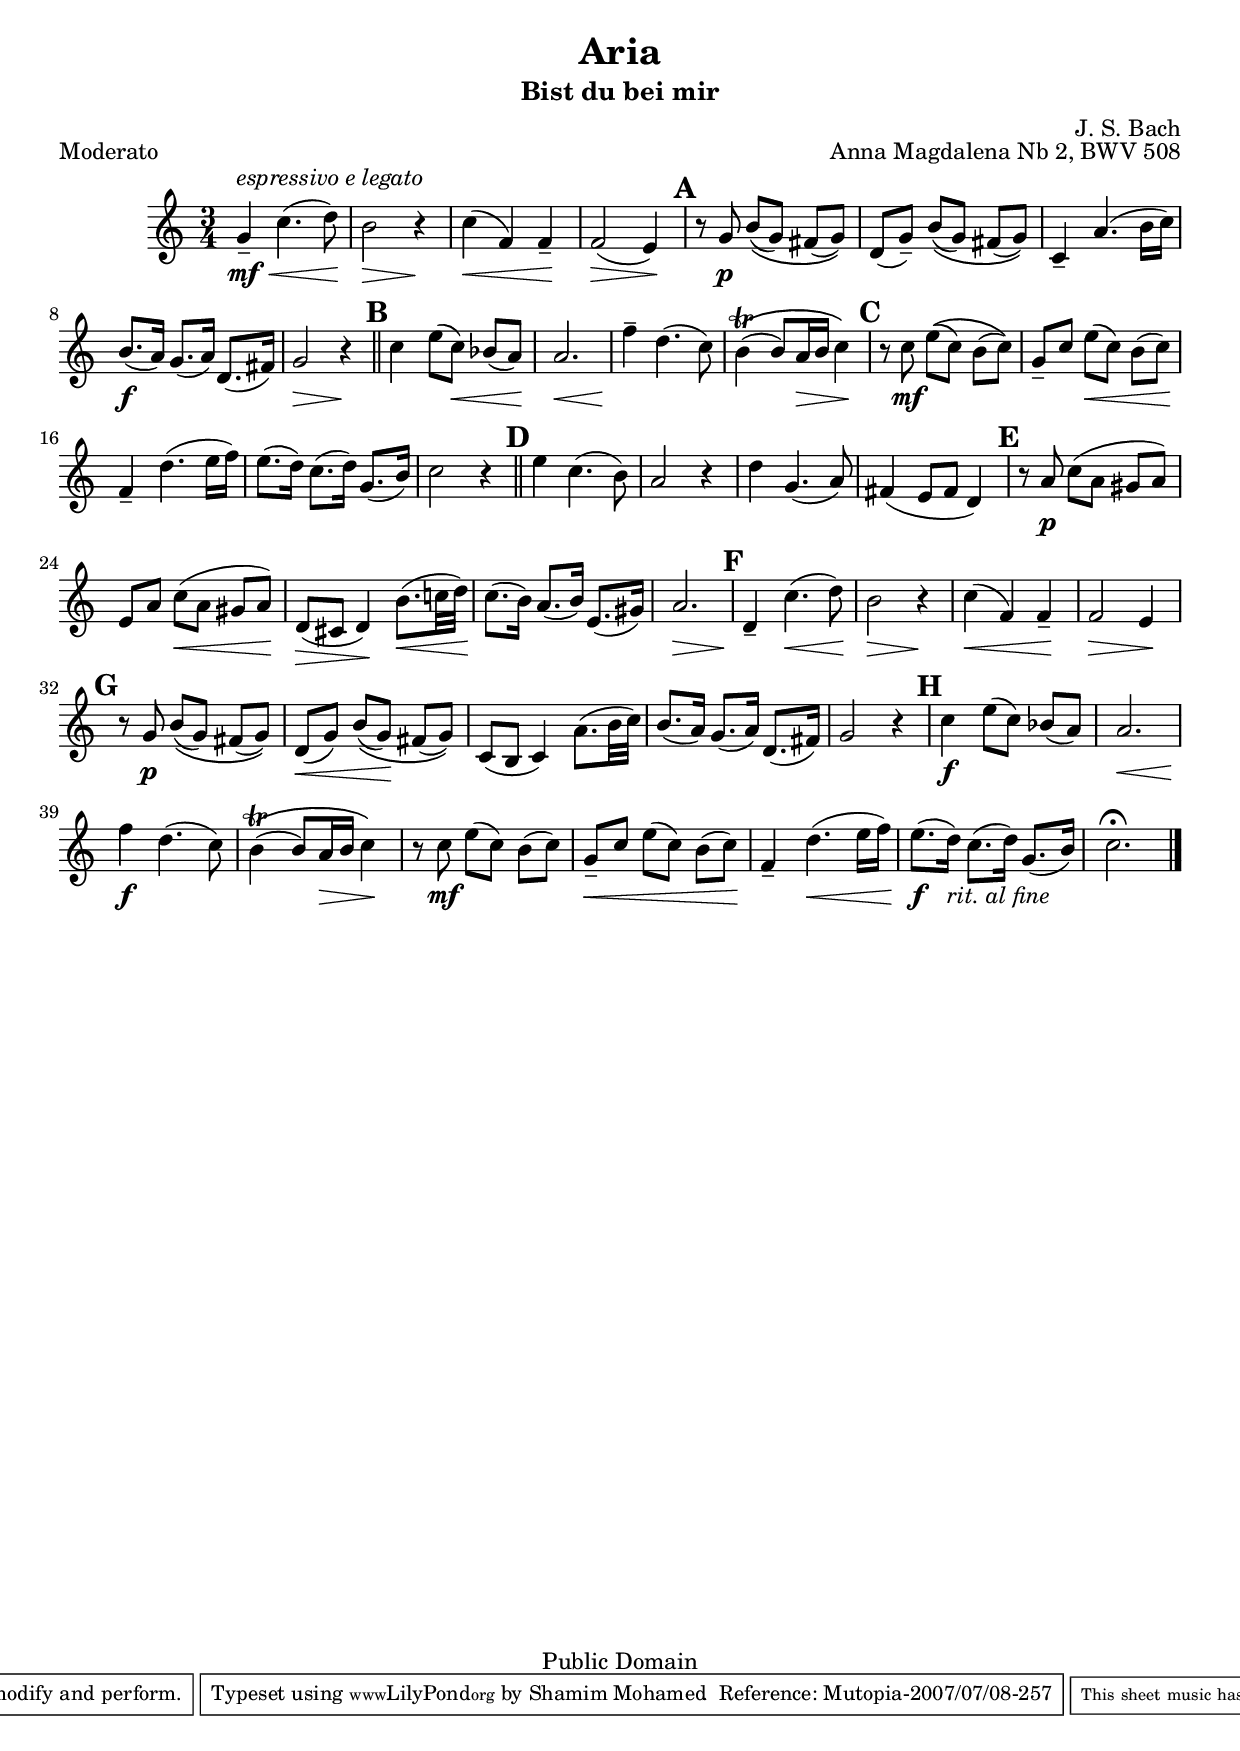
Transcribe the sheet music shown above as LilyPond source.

\version "2.10.25"

\header {
  title = "Aria"
  subtitle = "Bist du bei mir"
  composer = "J. S. Bach"
  opus = "Anna Magdalena Nb 2, BWV 508"

  % Mutopia
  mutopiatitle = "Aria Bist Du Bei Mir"
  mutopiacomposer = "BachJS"
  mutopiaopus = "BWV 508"
  % Don't really know the instrument, but I play it on the trumpet....
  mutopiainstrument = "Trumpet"
  date = "1722 (?)"
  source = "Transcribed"
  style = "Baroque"
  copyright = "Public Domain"
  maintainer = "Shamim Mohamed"
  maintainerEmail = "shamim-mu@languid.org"

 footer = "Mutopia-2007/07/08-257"
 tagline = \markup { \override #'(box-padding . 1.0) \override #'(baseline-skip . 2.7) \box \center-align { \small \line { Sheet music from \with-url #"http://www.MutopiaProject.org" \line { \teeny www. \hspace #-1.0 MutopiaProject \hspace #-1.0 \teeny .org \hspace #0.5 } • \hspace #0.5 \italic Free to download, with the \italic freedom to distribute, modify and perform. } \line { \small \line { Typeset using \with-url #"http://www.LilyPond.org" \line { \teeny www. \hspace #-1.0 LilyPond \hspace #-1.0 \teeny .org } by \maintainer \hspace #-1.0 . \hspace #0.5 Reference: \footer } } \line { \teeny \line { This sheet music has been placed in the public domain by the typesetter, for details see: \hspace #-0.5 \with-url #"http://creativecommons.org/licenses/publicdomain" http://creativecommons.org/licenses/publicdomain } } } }
}

\score {
   \context Staff = staffA {
    \time 3/4
    \clef treble
    \key c \major
    \set Score.markFormatter = #format-mark-numbers
    \override TextScript #'staff-padding = #2
    \override DynamicLineSpanner #'staff-padding = #2.5

    \relative c'' {
      % 1'
      g4--^\markup { \italic "espressivo e legato" } \mf \< c4.( d8) \! |
      b2 \> r4 \! |
      c4( \< f,4) f4-- \! |
      f2( \> e4) \! | 

      \mark \default r8 g8-\p b8[ \( ( g8) ] fis8[( g8)\) ] |
      d8[-( g8)-- ] b8[ \( ( g8) ] fis8[( g8)\) ] |
      c,4-- a'4.( b16 c16) |
      b8.(\f a16) g8.( a16) d,8.( fis16) g2 \> r4\! | \bar "||"

      \mark \default c4 e8[( c8) \< ] bes8[( a8\!) ] |
      a2. \< |
      f'4-- \! d4.( c8) |
      b4\trill \( ( b8) a16 \> b16 c4\!\) |

      \mark \default r8 c8-\mf e8[\(( c8)] b8[( c8)\)] |
      g8[-- c8-] e8[( \< c8) ] b8[( c8\!)] |
      f,4-- d'4.( e16 f16) |
      e8.[( d16)] c8.[( d16)] g,8.[( b16)] |
      c2 r4 | \bar "||"

      \mark \default e4 c4.( b8) |
      a2 r4 |
      d4 g,4.( a8) |
      fis4( e8 fis8 d4) |

      \mark \default r8 a'8\p c8[( a8] gis8[ a8)] |
      e8[ a8-] c8[( \< a8] gis8[ a8\!)] |
      d,8( \> cis8 d4\!) b'8.( \< c!32 d32\!) |
      c8.[( b16)] a8.[( b16)] e,8.[( gis16)] |
      a2. \> |

      \mark \default d,4\!-- c'4.( \< d8\!) |
      b2 \> r4\! |
      c4( \< f,4) f4\!-- |
      f2 \> e4\! |

      \mark \default r8 g8-\p b8[ \(( g8)] fis8[( g8)\)] |
      %\break %7
      d8[-( \< g8)-] b8[\(( g8\!)] fis8[( g8)\)] |
      c,8( b8 c4) a'8.( b32 c32) |
      b8.[( a16)] g8.[( a16)] d,8.[( fis16)] |
      g2 r4 |

      \mark \default c4-\f e8[( c8)] bes8[( a8)] |
      a2. \< |
      f'4-\f \! d4.( c8) |
      b4\trill \( ( b8) a16 \> b16 c4\!\) |
      r8 c8-\mf e8[( c8)] b8[( c8)] |

      g8[-- \< c8] e8[( c8)] b8[( c8\!)] |
      f,4-- d'4.( \< e16 f16\!) |
      e8.[(\f d16])_\markup{ \italic "rit. al fine" } c8.[( d16)] g,8.[( b16)] | 
      c2.^\fermata \bar "|."
    }
  }
  \header { piece = "Moderato" }
  
  \midi {
    \context {
      \Score
      tempoWholesPerMinute = #(ly:make-moment 108 4)
      }
    }


  \layout {}
}

